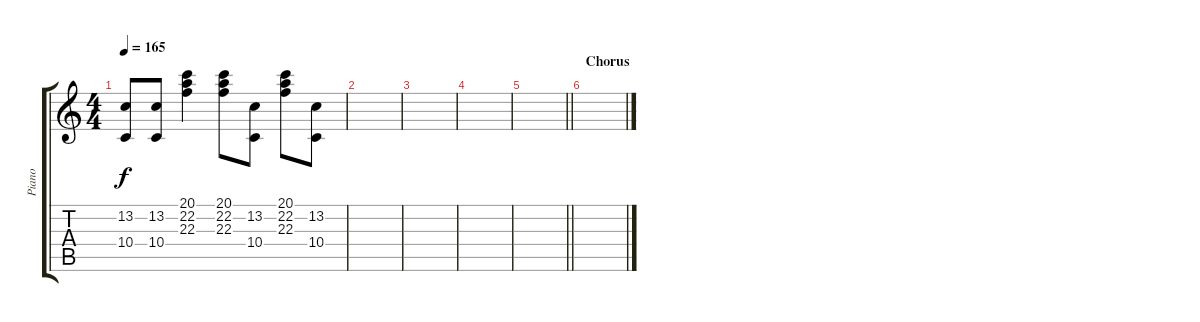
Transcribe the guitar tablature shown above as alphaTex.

\track ("Piano" "Piano") {instrument brightacousticpiano}
\staff {score tabs}
\tuning (E4 B3 G3 D3 A2 E2) {hide}
\ts (4 4)
\tempo 165
\clef g2
\ks c
(13.2{t} 10.4{t}).8{dy f} (13.2 10.4).8 (20.1 22.2 22.3).4 (20.1 22.2 22.3).8 (13.2 10.4).8 (20.1 22.2 22.3).8 (13.2 10.4).8 |
|
|
|
\barLineRight lightlight
|
\section ("" "Chorus")
